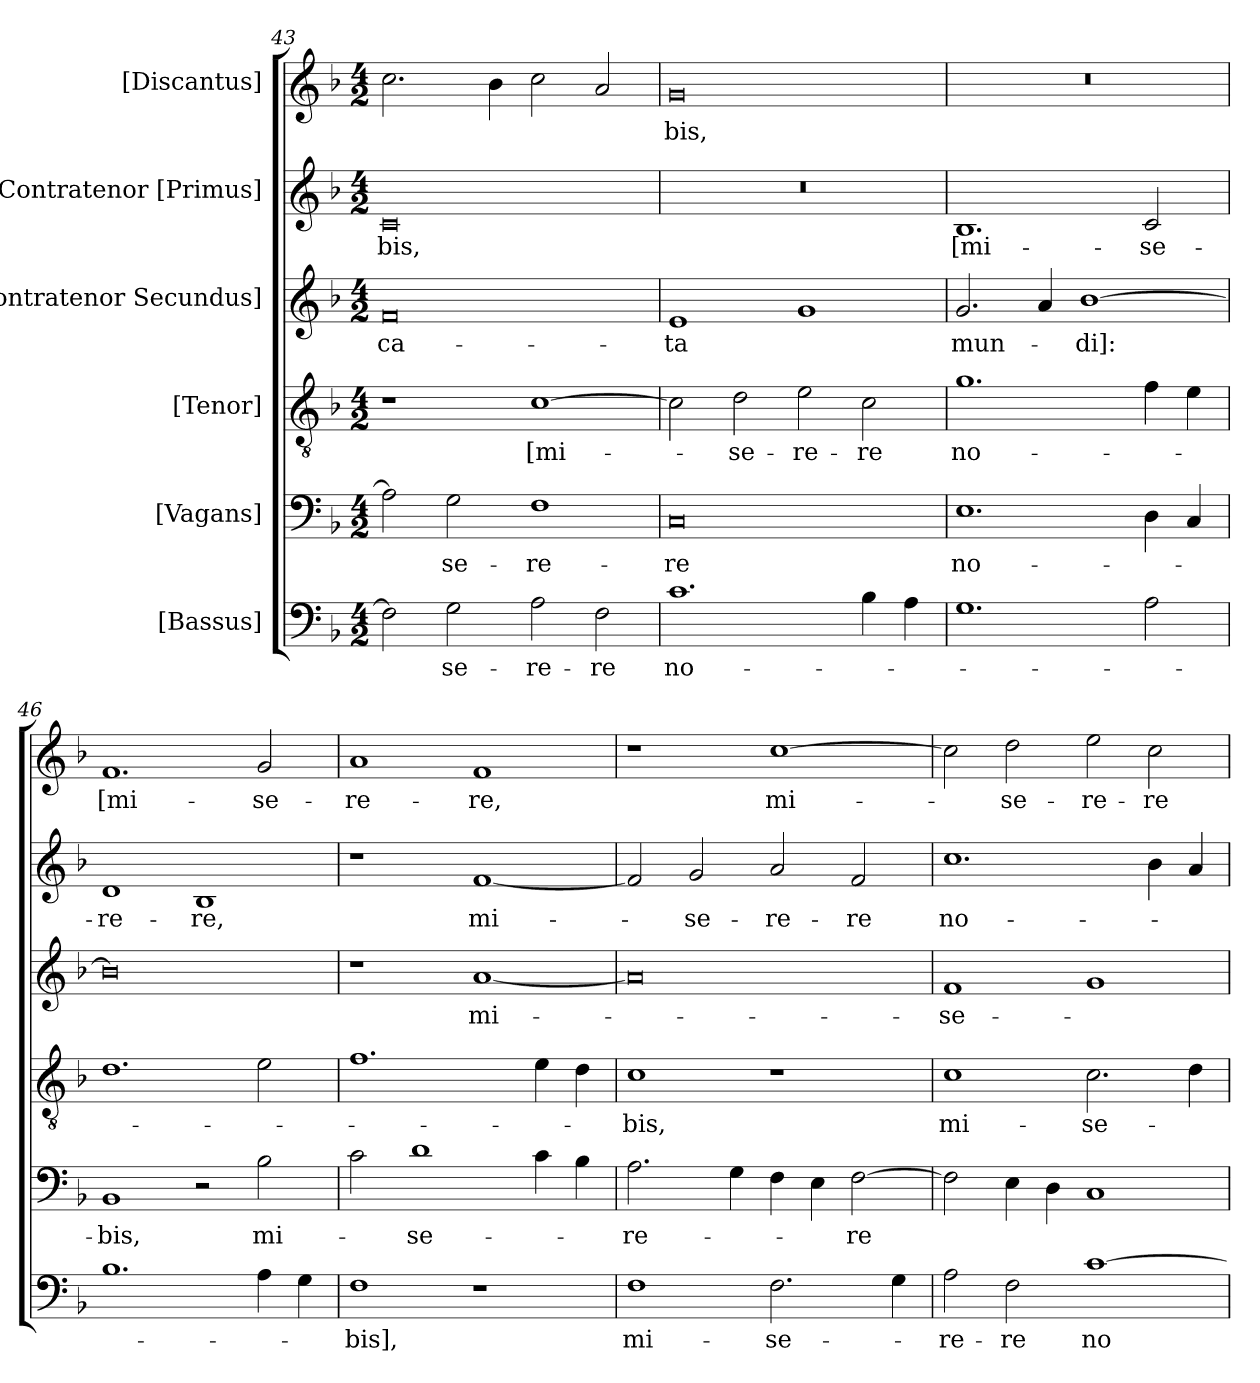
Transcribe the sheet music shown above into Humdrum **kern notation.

**kern	**text	**kern	**text	**kern	**text	**kern	**text	**kern	**text	**kern	**text
*part6	*part6	*part5	*part5	*part4	*part4	*part3	*part3	*part2	*part2	*part1	*part1
*staff6	*staff6	*staff5	*staff5	*staff4	*staff4	*staff3	*staff3	*staff2	*staff2	*staff1	*staff1
*I"[Bassus]	*	*I"[Vagans]	*	*I"[Tenor]	*	*I"[Contratenor Secundus]	*	*I"Contratenor [Primus]	*	*I"[Discantus]	*
*clefF4	*	*clefF4	*	*clefGv2	*	*clefG2	*	*clefG2	*	*clefG2	*
*k[b-]	*	*k[b-]	*	*k[b-]	*	*k[b-]	*	*k[b-]	*	*k[b-]	*
*M4/2	*	*M4/2	*	*M4/2	*	*M4/2	*	*M4/2	*	*M4/2	*
=43	=43	=43	=43	=43	=43	=43	=43	=43	=43	=43	=43
2F\]	.	2A\]	.	1r	.	0f/	-ca-	0c/	-bis,	2.cc\	.
2G\	-se-	2G\	-se-	.	.	.	.	.	.	.	.
.	.	.	.	.	.	.	.	.	.	4b-\	.
2A\	-re-	1F\	-re-	[1c\	[mi-	.	.	.	.	2cc\	.
2F\	-re	.	.	.	.	.	.	.	.	2a/	.
=44	=44	=44	=44	=44	=44	=44	=44	=44	=44	=44	=44
1.c\	no-	0C/	-re	2c\]	.	1e/	-ta	0r	.	0g/	-bis,
.	.	.	.	2d\	-se-	.	.	.	.	.	.
.	.	.	.	2e\	-re-	1g/	.	.	.	.	.
4B-\	.	.	.	2c\	-re	.	.	.	.	.	.
4A\	.	.	.	.	.	.	.	.	.	.	.
=45	=45	=45	=45	=45	=45	=45	=45	=45	=45	=45	=45
1.G\	.	1.E\	no-	1.g\	no-	2.g/	mun-	1.B-/	[mi-	0r	.
.	.	.	.	.	.	4a/	.	.	.	.	.
.	.	.	.	.	.	[1b-\	-di]:	.	.	.	.
2A\	.	4D\	.	4f\	.	.	.	2c/	-se-	.	.
.	.	4C/	.	4e\	.	.	.	.	.	.	.
=46	=46	=46	=46	=46	=46	=46	=46	=46	=46	=46	=46
1.B-\	.	1BB-/	-bis,	1.d\	.	0b-\]	.	1d/	-re-	1.f/	[mi-
.	.	2r	.	.	.	.	.	1B-/	-re,	.	.
4A\	.	2B-\	mi-	2e\	.	.	.	.	.	2g/	-se-
4G\	.	.	.	.	.	.	.	.	.	.	.
=47	=47	=47	=47	=47	=47	=47	=47	=47	=47	=47	=47
1F\	-bis],	2c\	.	1.f\	.	1r	.	1r	.	1a/	-re-
.	.	1d\	-se-	.	.	.	.	.	.	.	.
1r	.	.	.	.	.	[1a/	mi-	[1f/	mi-	1f/	-re,
.	.	4c\	.	4e\	.	.	.	.	.	.	.
.	.	4B-\	.	4d\	.	.	.	.	.	.	.
=48	=48	=48	=48	=48	=48	=48	=48	=48	=48	=48	=48
1F\	mi-	2.A\	-re-	1c\	-bis,	0a/]	.	2f/]	.	1r	.
.	.	.	.	.	.	.	.	2g/	-se-	.	.
.	.	4G\	.	.	.	.	.	.	.	.	.
2.F\	-se-	4F\	.	1r	.	.	.	2a/	-re-	[1cc\	mi-
.	.	4E\	.	.	.	.	.	.	.	.	.
.	.	[2F\	-re	.	.	.	.	2f/	-re	.	.
4G\	.	.	.	.	.	.	.	.	.	.	.
=49	=49	=49	=49	=49	=49	=49	=49	=49	=49	=49	=49
2A\	-re-	2F\]	.	1c\	mi-	1f/	-se-	1.cc\	no-	2cc\]	.
2F\	-re	4E\	.	.	.	.	.	.	.	2dd\	-se-
.	.	4D\	.	.	.	.	.	.	.	.	.
[1c\	no-	1C/	.	2.c\	-se-	1g/	.	.	.	2ee\	-re-
.	.	.	.	.	.	.	.	4b-\	.	2cc\	-re
.	.	.	.	4d\	.	.	.	4a/	.	.	.
=	=	=	=	=	=	=	=	=	=	=	=
*-	*-	*-	*-	*-	*-	*-	*-	*-	*-	*-	*-
